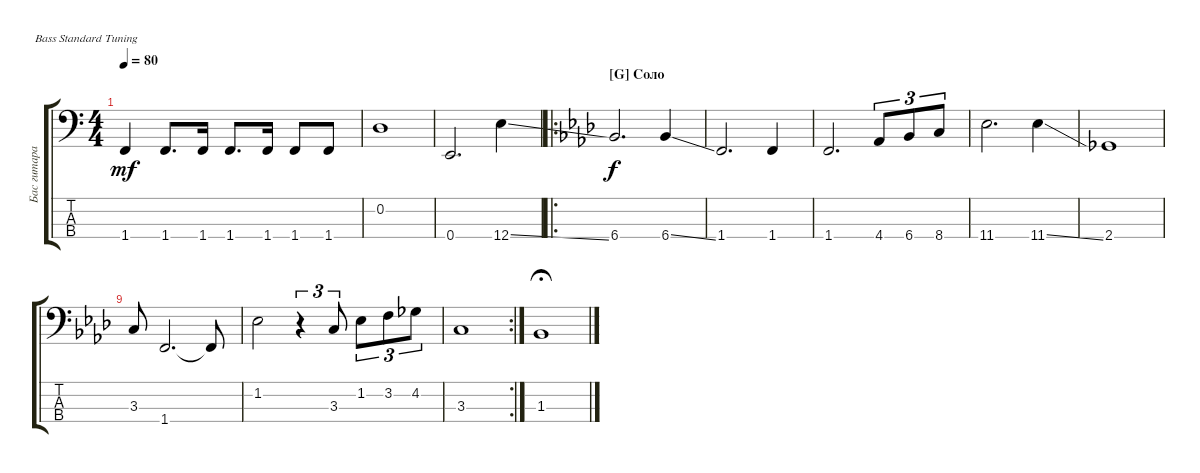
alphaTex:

\defaultSystemsLayout 4
\bracketExtendMode groupsimilarinstruments
\multiTrackTrackNamePolicy hidden
\firstSystemTrackNameMode fullname
\otherSystemsTrackNameMode fullname
\otherSystemsTrackNameOrientation horizontal
\defaultBarNumberDisplay FirstOfSystem
\track ("Бас гитара" "E-Bass") {instrument electricbassfinger}
\staff {score tabs}
\tuning (G2 D2 A1 E1)
\ts (4 4)
\tempo 80
\clef f4
\scale
0.333333
\ks aminor
1.4.4{dy mf} 1.4.8{d} 1.4.16 1.4.8{d} 1.4.16 1.4.8 1.4.8 |
\scale
0.333333 0.2.1 |
\scale
0.333333 0.4.2{d} 12.4{ss}.4 |
\ro
\section ("G" "Соло")
\scale
0.506849
\ks fminor
6.4.2{d dy f} 6.4{ss}.4 |
\scale
0.246575 1.4.2{d} 1.4.4 |
\scale
0.246575 1.4.2{d} 4.4.8{tu (3 2)} 6.4.8{tu (3 2)} 8.4.8{tu (3 2)} |
\scale
0.333333 11.4.2{d} 11.4{ss}.4 |
\scale
0.333333 2.4.1 |
\scale
0.333333 3.3.8 1.4.2{d} 1.4{t}.8 |
1.2.2 r.4{tu (3 2)} 3.3.8{tu (3 2)} 1.2.8{tu (3 2)} 3.2.8{tu (3 2)} 4.2.8{tu (3 2)} |
\rc 2
3.3.1 |
1.3.1{fermata (medium 0.5)}
